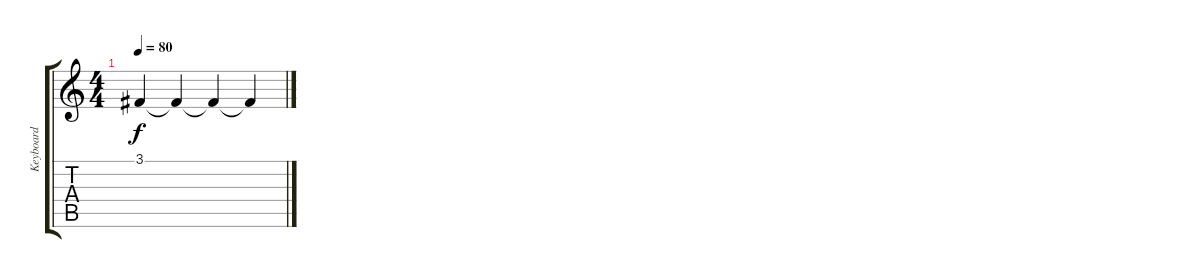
\track ("Keyboard" "Keyboard") {instrument lead3calliope}
\staff {score tabs}
\tuning (Eb4 Bb3 Gb3 Db3 Ab2 Eb2) {hide}
\ts (4 4)
\tempo 80
\clef g2
\ks c
3.1{t}.4{dy f} 3.1{t}.4 3.1{t}.4 3.1{t}.4
